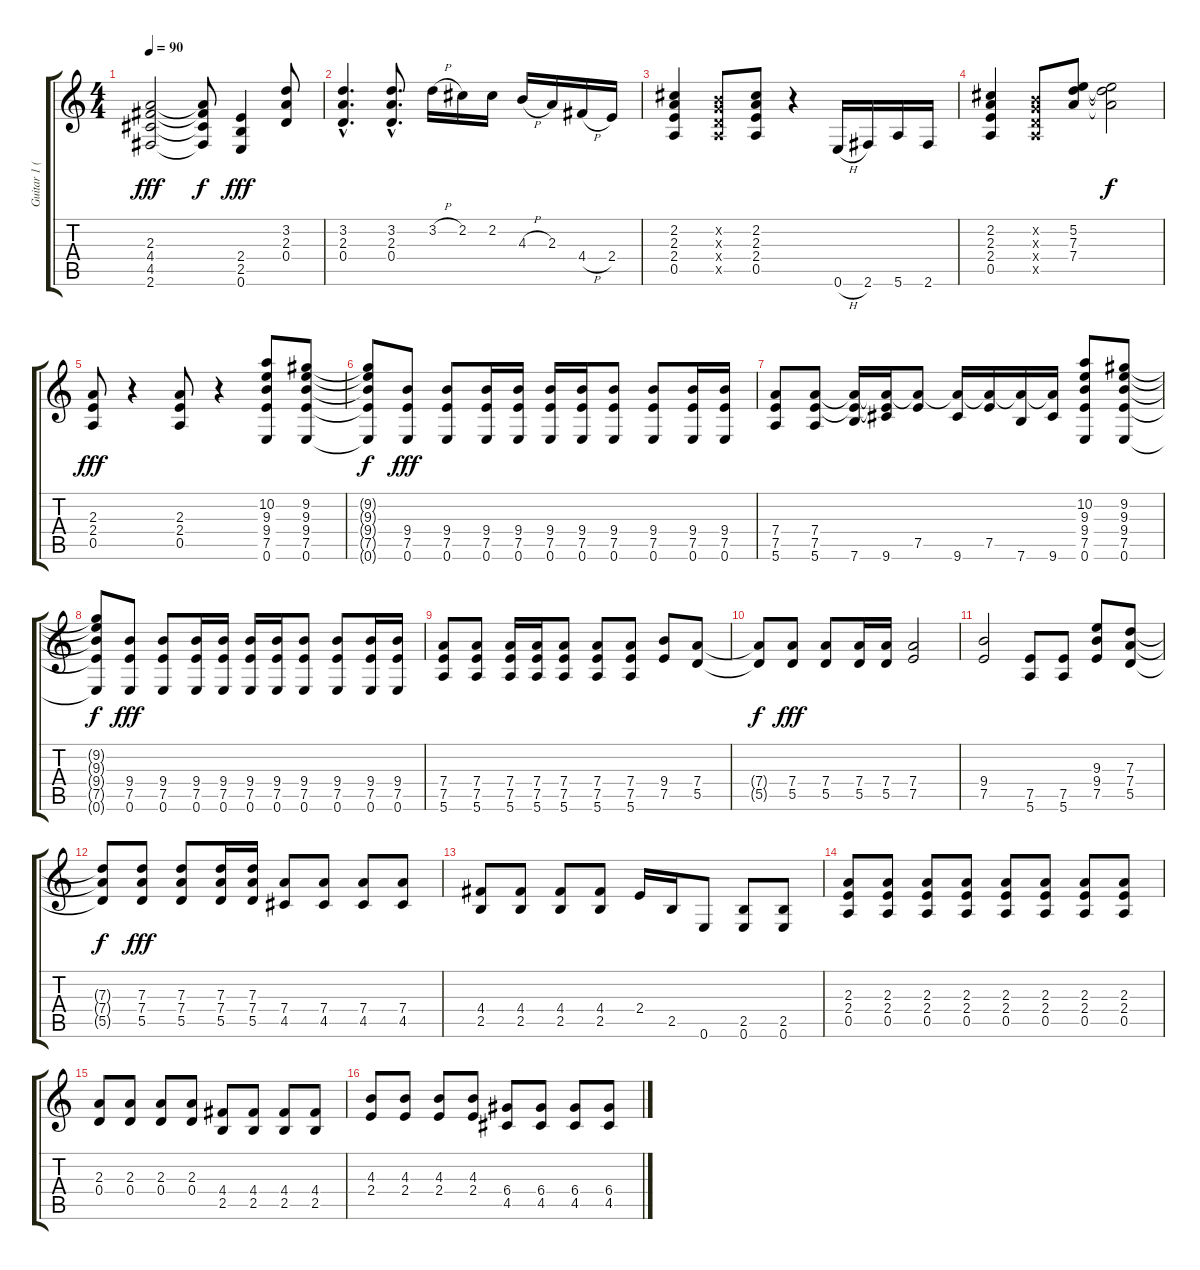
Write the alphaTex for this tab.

\track ("Guitar 1 (Rhythm)" "Guitar 1 (") {instrument distortionguitar}
\staff {score tabs}
\tuning (E4 B3 G3 D3 A2 E2) {hide}
\ts (4 4)
\tempo 90
\clef g2
\ks c
(2.3 4.4 4.5 2.6).2{dy fff} (2.3{t} 4.4{t} 4.5{t} 2.6{t}).8{dy f} (2.4 2.5 0.6).4{dy fff} (3.2 2.3 0.4).8 |
(3.2{hac} 2.3{hac} 0.4{hac}).4{d} (3.2{hac} 2.3{hac} 0.4{hac}).8{d} 3.2{h}.16 2.2.16 2.2.16 4.3{h}.16 2.3.16 4.4{h}.16 2.4.16 |
(2.2 2.3 2.4 0.5).4 (0.2{x} 0.3{x} 0.4{x} 0.5{x}).8 (2.2 2.3 2.4 0.5).8 r.4 0.6{h}.16 2.6.16 5.6.16 2.6.16 |
(2.2 2.3 2.4 0.5).4 (0.2{x} 0.3{x} 0.4{x} 0.5{x}).8 (5.2 7.3 7.4).8 (5.2{t} 7.3{t} 7.4{t}).2{dy f} |
(2.3 2.4 0.5).8{dy fff} r.4 (2.3 2.4 0.5).8 r.4 (10.2 9.3 9.4 7.5 0.6).8 (9.2 9.3 9.4 7.5 0.6).8 |
(9.2{t} 9.3{t} 9.4{t} 7.5{t} 0.6{t}).8{dy f} (9.4 7.5 0.6).8{dy fff} (9.4 7.5 0.6).8 (9.4 7.5 0.6).16 (9.4 7.5 0.6).16 (9.4 7.5 0.6).16 (9.4 7.5 0.6).16 (9.4 7.5 0.6).8 (9.4 7.5 0.6).8 (9.4 7.5 0.6).16 (9.4 7.5 0.6).16 |
(7.4 7.5 5.6).8 (7.4 7.5 5.6).8 (7.4{t} 7.5{t} 7.6).16 (7.4{t} 7.5{t} 9.6).16 (7.4{t} 7.5).8 (7.4{t} 9.6).16 (7.4{t} 7.5).16 (7.4{t} 7.6).16 (7.4{t} 9.6).16 (10.2 9.3 9.4 7.5 0.6).8 (9.2 9.3 9.4 7.5 0.6).8 |
(9.2{t} 9.3{t} 9.4{t} 7.5{t} 0.6{t}).8{dy f} (9.4 7.5 0.6).8{dy fff} (9.4 7.5 0.6).8 (9.4 7.5 0.6).16 (9.4 7.5 0.6).16 (9.4 7.5 0.6).16 (9.4 7.5 0.6).16 (9.4 7.5 0.6).8 (9.4 7.5 0.6).8 (9.4 7.5 0.6).16 (9.4 7.5 0.6).16 |
(7.4 7.5 5.6).8 (7.4 7.5 5.6).8 (7.4 7.5 5.6).16 (7.4 7.5 5.6).16 (7.4 7.5 5.6).8 (7.4 7.5 5.6).8 (7.4 7.5 5.6).8 (9.4 7.5).8 (7.4 5.5).8 |
(7.4{t} 5.5{t}).8{dy f} (7.4 5.5).8{dy fff} (7.4 5.5).8 (7.4 5.5).16 (7.4 5.5).16 (7.4 7.5).2 |
(9.4 7.5).2 (7.5 5.6).8 (7.5 5.6).8 (9.3 9.4 7.5).8 (7.3 7.4 5.5).8 |
(7.3{t} 7.4{t} 5.5{t}).8{dy f} (7.3 7.4 5.5).8{dy fff} (7.3 7.4 5.5).8 (7.3 7.4 5.5).16 (7.3 7.4 5.5).16 (7.4 4.5).8 (7.4 4.5).8 (7.4 4.5).8 (7.4 4.5).8 |
(4.4 2.5).8 (4.4 2.5).8 (4.4 2.5).8 (4.4 2.5).8 2.4.16 2.5.16 0.6.8 (2.5 0.6).8 (2.5 0.6).8 |
(2.3 2.4 0.5).8 (2.3 2.4 0.5).8 (2.3 2.4 0.5).8 (2.3 2.4 0.5).8 (2.3 2.4 0.5).8 (2.3 2.4 0.5).8 (2.3 2.4 0.5).8 (2.3 2.4 0.5).8 |
(2.3 0.4).8 (2.3 0.4).8 (2.3 0.4).8 (2.3 0.4).8 (4.4 2.5).8 (4.4 2.5).8 (4.4 2.5).8 (4.4 2.5).8 |
(4.3 2.4).8 (4.3 2.4).8 (4.3 2.4).8 (4.3 2.4).8 (6.4 4.5).8 (6.4 4.5).8 (6.4 4.5).8 (6.4 4.5).8
